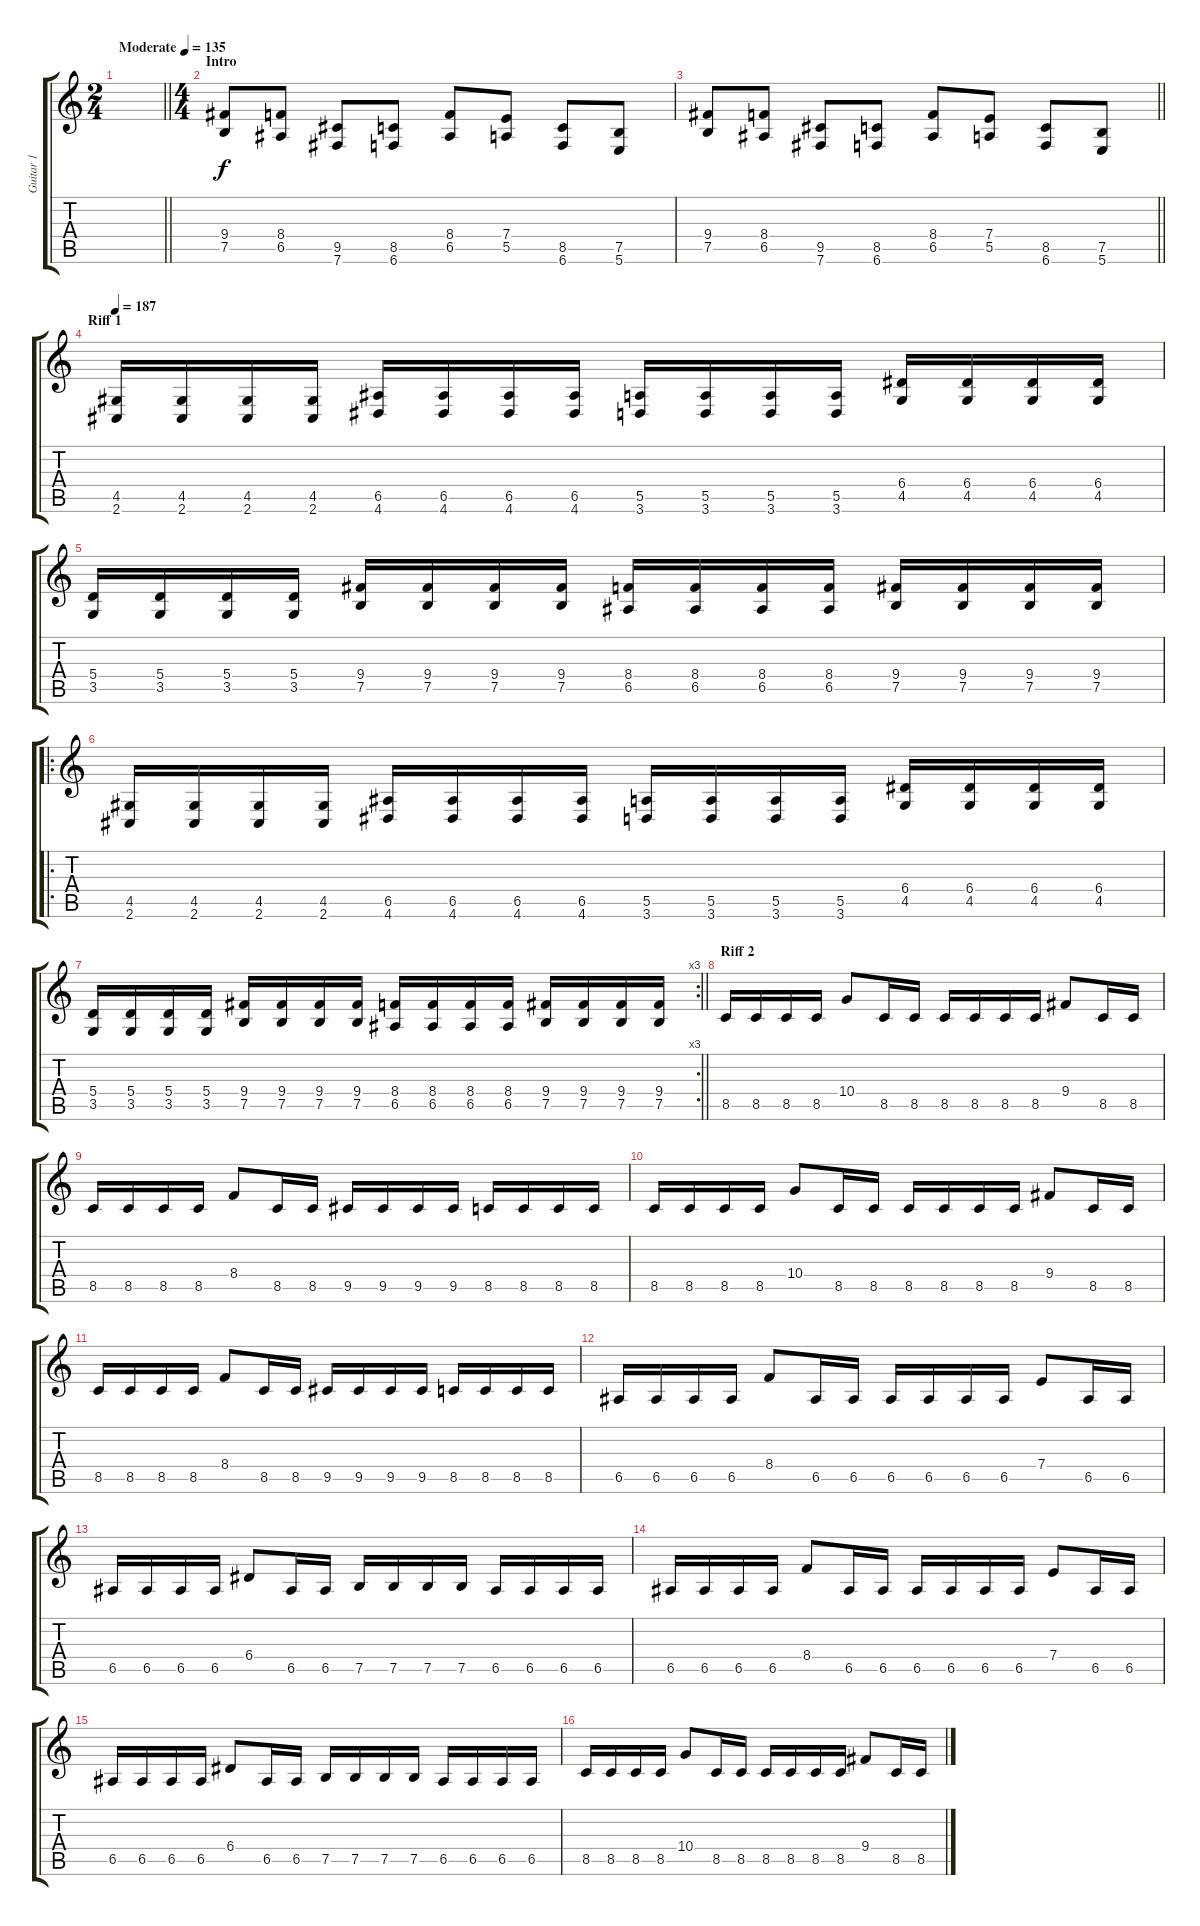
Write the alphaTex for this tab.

\track ("Guitar 1" "Guitar 1") {instrument distortionguitar}
\staff {score tabs}
\tuning (B3 Gb3 D3 A2 E2 B1) {hide}
\ts (2 4)
\tempo (135 "Moderate")
\clef g2
\barLineRight lightlight
\ks c
|
\ts (4 4)
\section ("" "Intro")
(9.4 7.5).8 (8.4 6.5).8 (9.5 7.6).8 (8.5 6.6).8 (8.4 6.5).8 (7.4 5.5).8 (8.5 6.6).8 (7.5 5.6).8 |
\barLineRight lightlight
(9.4 7.5).8 (8.4 6.5).8 (9.5 7.6).8 (8.5 6.6).8 (8.4 6.5).8 (7.4 5.5).8 (8.5 6.6).8 (7.5 5.6).8 |
\section ("" "Riff 1")
\tempo 187
(4.5 2.6).16 (4.5 2.6).16 (4.5 2.6).16 (4.5 2.6).16 (6.5 4.6).16 (6.5 4.6).16 (6.5 4.6).16 (6.5 4.6).16 (5.5 3.6).16 (5.5 3.6).16 (5.5 3.6).16 (5.5 3.6).16 (6.4 4.5).16 (6.4 4.5).16 (6.4 4.5).16 (6.4 4.5).16 |
(5.4 3.5).16 (5.4 3.5).16 (5.4 3.5).16 (5.4 3.5).16 (9.4 7.5).16 (9.4 7.5).16 (9.4 7.5).16 (9.4 7.5).16 (8.4 6.5).16 (8.4 6.5).16 (8.4 6.5).16 (8.4 6.5).16 (9.4 7.5).16 (9.4 7.5).16 (9.4 7.5).16 (9.4 7.5).16 |
\ro
(4.5 2.6).16 (4.5 2.6).16 (4.5 2.6).16 (4.5 2.6).16 (6.5 4.6).16 (6.5 4.6).16 (6.5 4.6).16 (6.5 4.6).16 (5.5 3.6).16 (5.5 3.6).16 (5.5 3.6).16 (5.5 3.6).16 (6.4 4.5).16 (6.4 4.5).16 (6.4 4.5).16 (6.4 4.5).16 |
\rc 3
\barLineRight lightlight
(5.4 3.5).16 (5.4 3.5).16 (5.4 3.5).16 (5.4 3.5).16 (9.4 7.5).16 (9.4 7.5).16 (9.4 7.5).16 (9.4 7.5).16 (8.4 6.5).16 (8.4 6.5).16 (8.4 6.5).16 (8.4 6.5).16 (9.4 7.5).16 (9.4 7.5).16 (9.4 7.5).16 (9.4 7.5).16 |
\section ("" "Riff 2")
8.5.16 8.5.16 8.5.16 8.5.16 10.4.8 8.5.16 8.5.16 8.5.16 8.5.16 8.5.16 8.5.16 9.4.8 8.5.16 8.5.16 |
8.5.16 8.5.16 8.5.16 8.5.16 8.4.8 8.5.16 8.5.16 9.5.16 9.5.16 9.5.16 9.5.16 8.5.16 8.5.16 8.5.16 8.5.16 |
8.5.16 8.5.16 8.5.16 8.5.16 10.4.8 8.5.16 8.5.16 8.5.16 8.5.16 8.5.16 8.5.16 9.4.8 8.5.16 8.5.16 |
8.5.16 8.5.16 8.5.16 8.5.16 8.4.8 8.5.16 8.5.16 9.5.16 9.5.16 9.5.16 9.5.16 8.5.16 8.5.16 8.5.16 8.5.16 |
6.5.16 6.5.16 6.5.16 6.5.16 8.4.8 6.5.16 6.5.16 6.5.16 6.5.16 6.5.16 6.5.16 7.4.8 6.5.16 6.5.16 |
6.5.16 6.5.16 6.5.16 6.5.16 6.4.8 6.5.16 6.5.16 7.5.16 7.5.16 7.5.16 7.5.16 6.5.16 6.5.16 6.5.16 6.5.16 |
6.5.16 6.5.16 6.5.16 6.5.16 8.4.8 6.5.16 6.5.16 6.5.16 6.5.16 6.5.16 6.5.16 7.4.8 6.5.16 6.5.16 |
6.5.16 6.5.16 6.5.16 6.5.16 6.4.8 6.5.16 6.5.16 7.5.16 7.5.16 7.5.16 7.5.16 6.5.16 6.5.16 6.5.16 6.5.16 |
8.5.16 8.5.16 8.5.16 8.5.16 10.4.8 8.5.16 8.5.16 8.5.16 8.5.16 8.5.16 8.5.16 9.4.8 8.5.16 8.5.16
